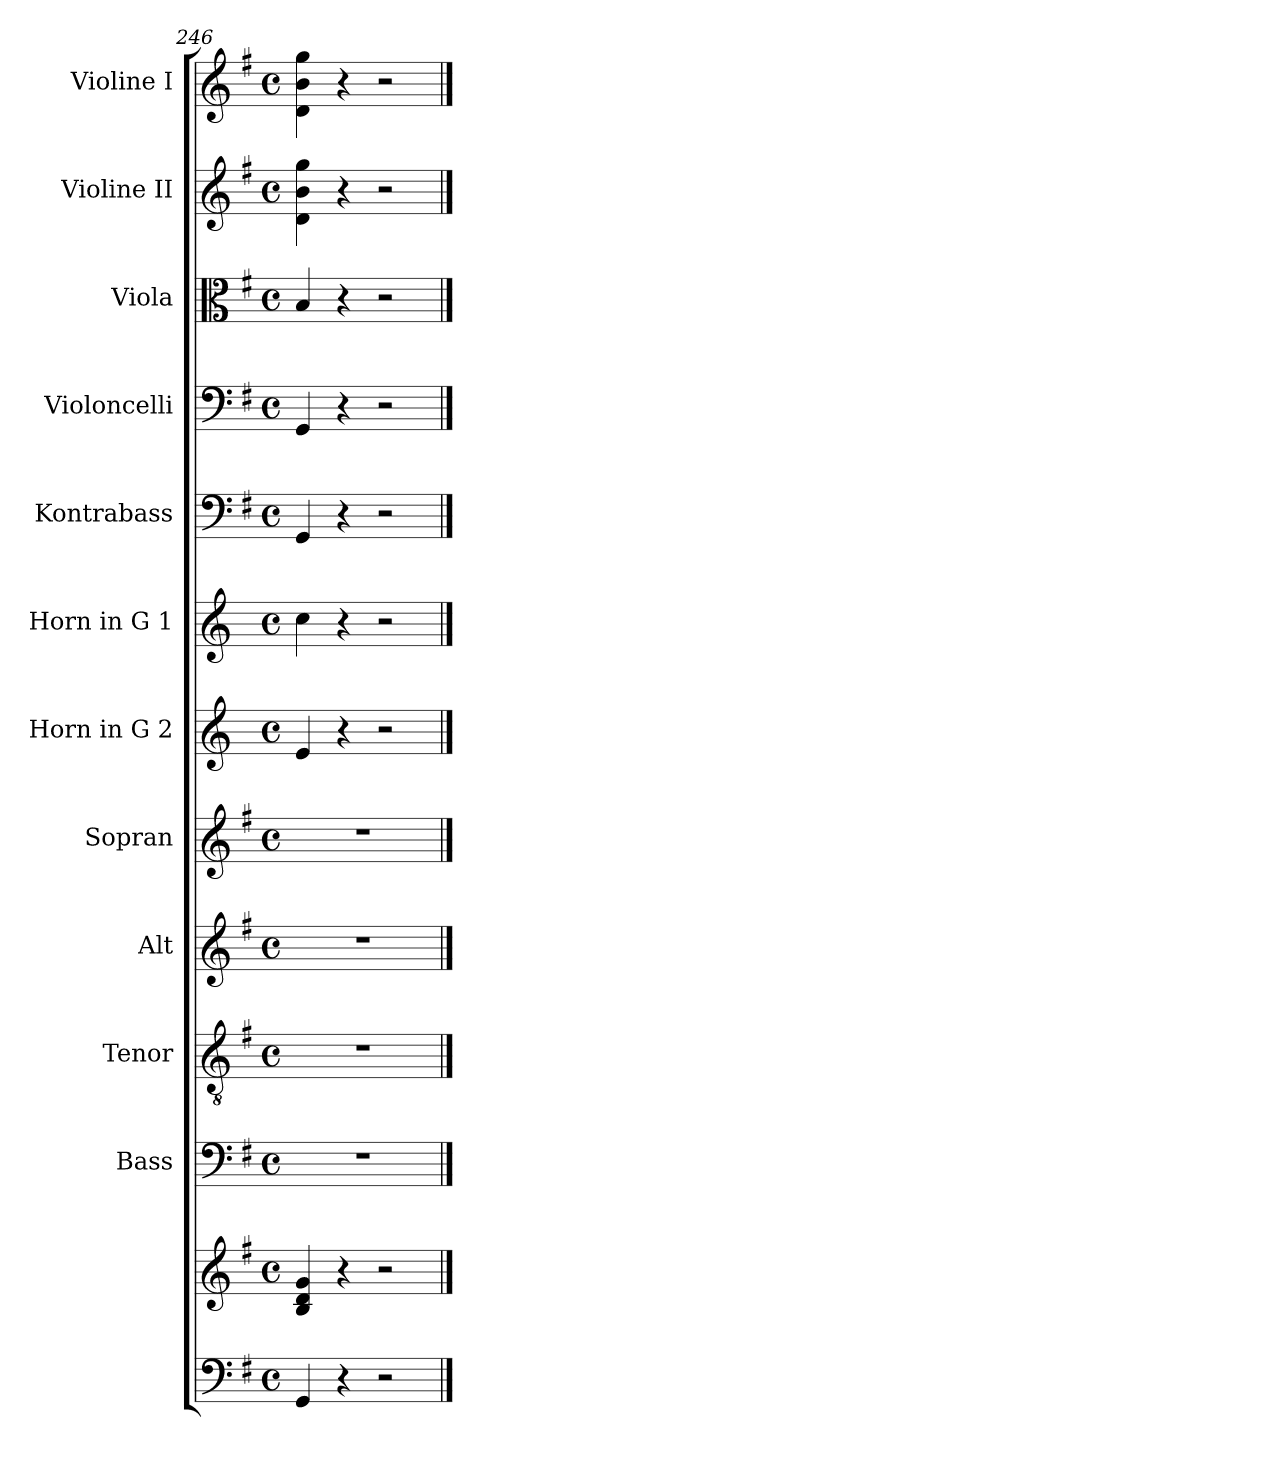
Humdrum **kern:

**kern	**kern	**kern	**kern	**kern	**kern	**kern	**kern	**kern	**kern	**kern	**kern	**kern
*part12	*part12	*part11	*part10	*part9	*part8	*part7	*part6	*part5	*part4	*part3	*part2	*part1
*staff13	*staff12	*staff11	*staff10	*staff9	*staff8	*staff7	*staff6	*staff5	*staff4	*staff3	*staff2	*staff1
*	*	*I"Bass	*I"Tenor	*I"Alt	*I"Sopran	*I"Horn in G 2	*I"Horn in G 1	*I"Kontrabass	*I"Violoncelli	*I"Viola	*I"Violine II	*I"Violine I
*	*	*I'B.	*I'T.	*I'A.	*I'S.	*I'Hrn. G 2	*I'Hrn. G 1	*I'Kb.	*I'Vc.	*I'Vla.	*I'Vl. II	*I'Vl. I
*clefF4	*clefG2	*clefF4	*clefGv2	*clefG2	*clefG2	*clefG2	*clefG2	*clefF4	*clefF4	*clefC3	*clefG2	*clefG2
*	*	*	*	*	*	*ITrd3c5	*ITrd3c5	*ITrd7c12	*	*	*	*
*k[f#]	*k[f#]	*k[f#]	*k[f#]	*k[f#]	*k[f#]	*k[f#]	*k[f#]	*k[f#]	*k[f#]	*k[f#]	*k[f#]	*k[f#]
*G:	*G:	*G:	*G:	*G:	*G:	*G:	*G:	*G:	*G:	*G:	*G:	*G:
*M4/4	*M4/4	*M4/4	*M4/4	*M4/4	*M4/4	*M4/4	*M4/4	*M4/4	*M4/4	*M4/4	*M4/4	*M4/4
*met(c)	*met(c)	*met(c)	*met(c)	*met(c)	*met(c)	*met(c)	*met(c)	*met(c)	*met(c)	*met(c)	*met(c)	*met(c)
=246	=246	=246	=246	=246	=246	=246	=246	=246	=246	=246	=246	=246
4GG/	4B/ 4d/ 4g/	1r	1r	1r	1r	4B/	4g\	4GGG/	4GG/	4B/	4d\ 4b\ 4gg\	4d\ 4b\ 4gg\
4r	4r	.	.	.	.	4r	4r	4r	4r	4r	4r	4r
2r	2r	.	.	.	.	2r	2r	2r	2r	2r	2r	2r
==	==	==	==	==	==	==	==	==	==	==	==	==
*-	*-	*-	*-	*-	*-	*-	*-	*-	*-	*-	*-	*-
